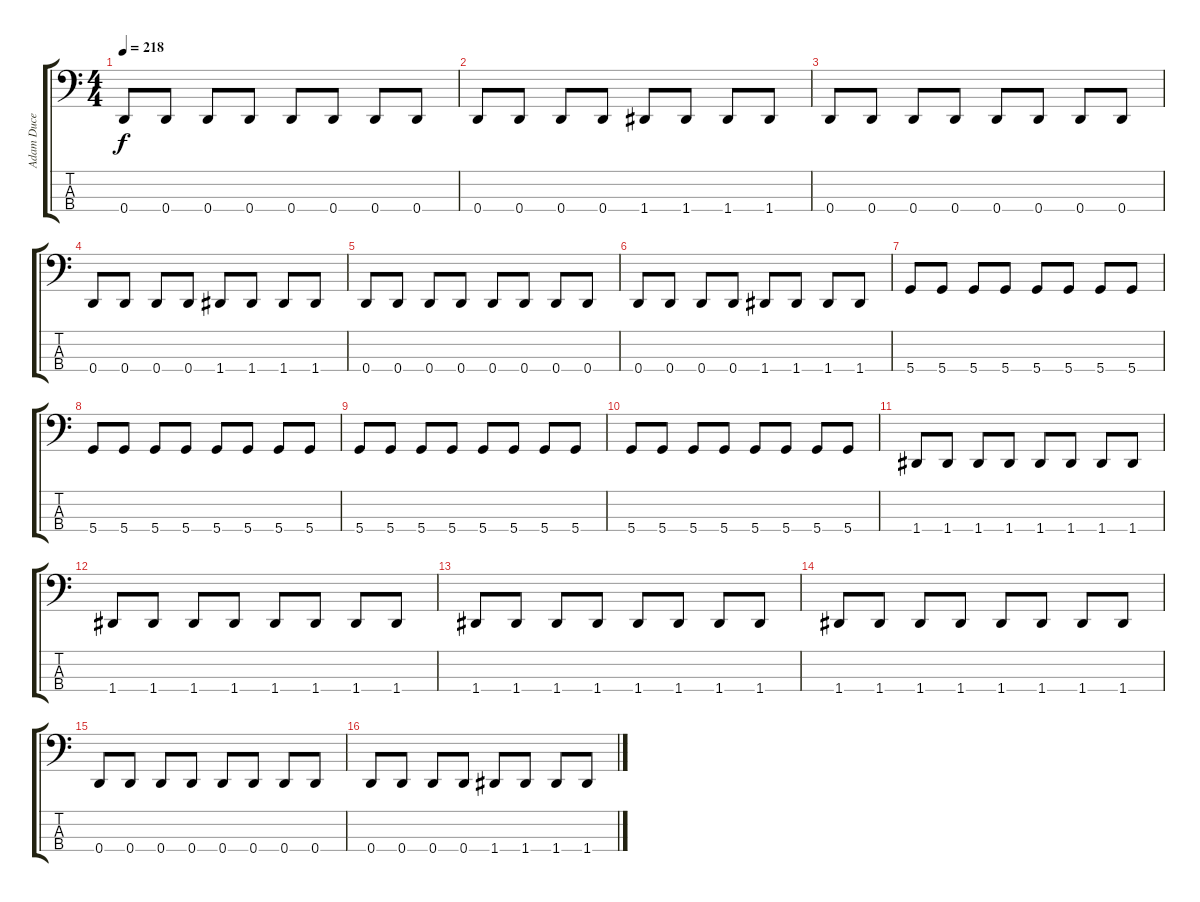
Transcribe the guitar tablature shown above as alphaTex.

\track ("Adam Duce" "Adam Duce") {instrument electricbasspick}
\staff {score tabs}
\tuning (F2 C2 G1 D1) {hide}
\ts (4 4)
\tempo 218
\clef f4
\ks c
0.4.8{dy f} 0.4.8 0.4.8 0.4.8 0.4.8 0.4.8 0.4.8 0.4.8 |
0.4.8 0.4.8 0.4.8 0.4.8 1.4.8 1.4.8 1.4.8 1.4.8 |
0.4.8 0.4.8 0.4.8 0.4.8 0.4.8 0.4.8 0.4.8 0.4.8 |
0.4.8 0.4.8 0.4.8 0.4.8 1.4.8 1.4.8 1.4.8 1.4.8 |
0.4.8 0.4.8 0.4.8 0.4.8 0.4.8 0.4.8 0.4.8 0.4.8 |
0.4.8 0.4.8 0.4.8 0.4.8 1.4.8 1.4.8 1.4.8 1.4.8 |
5.4.8 5.4.8 5.4.8 5.4.8 5.4.8 5.4.8 5.4.8 5.4.8 |
5.4.8 5.4.8 5.4.8 5.4.8 5.4.8 5.4.8 5.4.8 5.4.8 |
5.4.8 5.4.8 5.4.8 5.4.8 5.4.8 5.4.8 5.4.8 5.4.8 |
5.4.8 5.4.8 5.4.8 5.4.8 5.4.8 5.4.8 5.4.8 5.4.8 |
1.4.8 1.4.8 1.4.8 1.4.8 1.4.8 1.4.8 1.4.8 1.4.8 |
1.4.8 1.4.8 1.4.8 1.4.8 1.4.8 1.4.8 1.4.8 1.4.8 |
1.4.8 1.4.8 1.4.8 1.4.8 1.4.8 1.4.8 1.4.8 1.4.8 |
1.4.8 1.4.8 1.4.8 1.4.8 1.4.8 1.4.8 1.4.8 1.4.8 |
0.4.8 0.4.8 0.4.8 0.4.8 0.4.8 0.4.8 0.4.8 0.4.8 |
0.4.8 0.4.8 0.4.8 0.4.8 1.4.8 1.4.8 1.4.8 1.4.8
